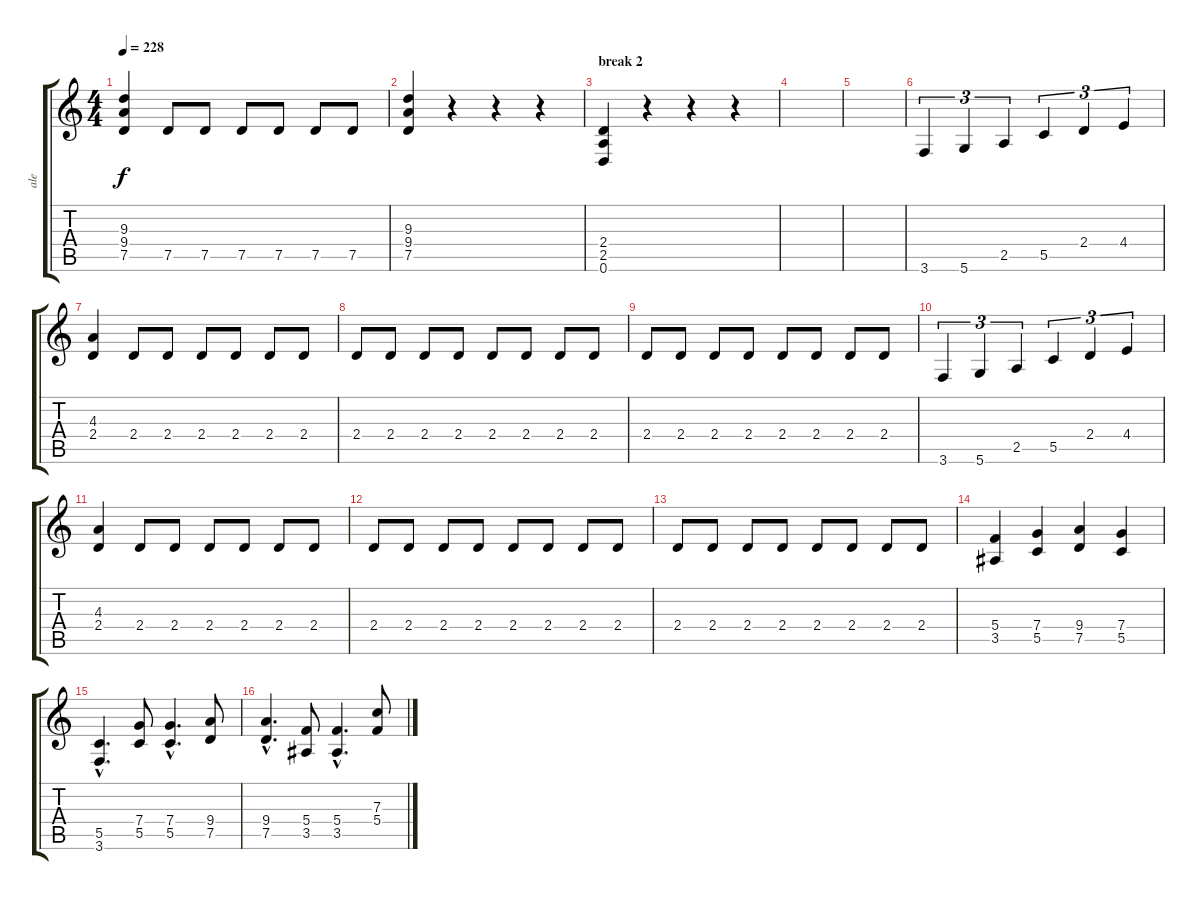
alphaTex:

\track ("ale" "ale") {instrument overdrivenguitar}
\staff {score tabs}
\tuning (D4 A3 F3 C3 G2 D2) {hide}
\ts (4 4)
\tempo 228
\clef g2
\ks c
(9.3 9.4 7.5).4{dy f} 7.5.8 7.5.8 7.5.8 7.5.8 7.5.8 7.5.8 |
(9.3 9.4 7.5).4 r.4 r.4 r.4 |
\section ("" "break 2")
(2.4 2.5 0.6).4 r.4 r.4 r.4 |
|
|
3.6.4{tu (3 2)} 5.6.4{tu (3 2)} 2.5.4{tu (3 2)} 5.5.4{tu (3 2)} 2.4.4{tu (3 2)} 4.4.4{tu (3 2)} |
(4.3 2.4).4 2.4.8 2.4.8 2.4.8 2.4.8 2.4.8 2.4.8 |
2.4.8 2.4.8 2.4.8 2.4.8 2.4.8 2.4.8 2.4.8 2.4.8 |
2.4.8 2.4.8 2.4.8 2.4.8 2.4.8 2.4.8 2.4.8 2.4.8 |
3.6.4{tu (3 2)} 5.6.4{tu (3 2)} 2.5.4{tu (3 2)} 5.5.4{tu (3 2)} 2.4.4{tu (3 2)} 4.4.4{tu (3 2)} |
(4.3 2.4).4 2.4.8 2.4.8 2.4.8 2.4.8 2.4.8 2.4.8 |
2.4.8 2.4.8 2.4.8 2.4.8 2.4.8 2.4.8 2.4.8 2.4.8 |
2.4.8 2.4.8 2.4.8 2.4.8 2.4.8 2.4.8 2.4.8 2.4.8 |
(5.4 3.5).4 (7.4 5.5).4 (9.4 7.5).4 (7.4 5.5).4 |
(5.5{hac} 3.6{hac}).4{d} (7.4 5.5).8 (7.4{hac} 5.5{hac}).4{d} (9.4 7.5).8 |
(9.4{hac} 7.5{hac}).4{d} (5.4 3.5).8 (5.4{hac} 3.5{hac}).4{d} (7.3 5.4).8
